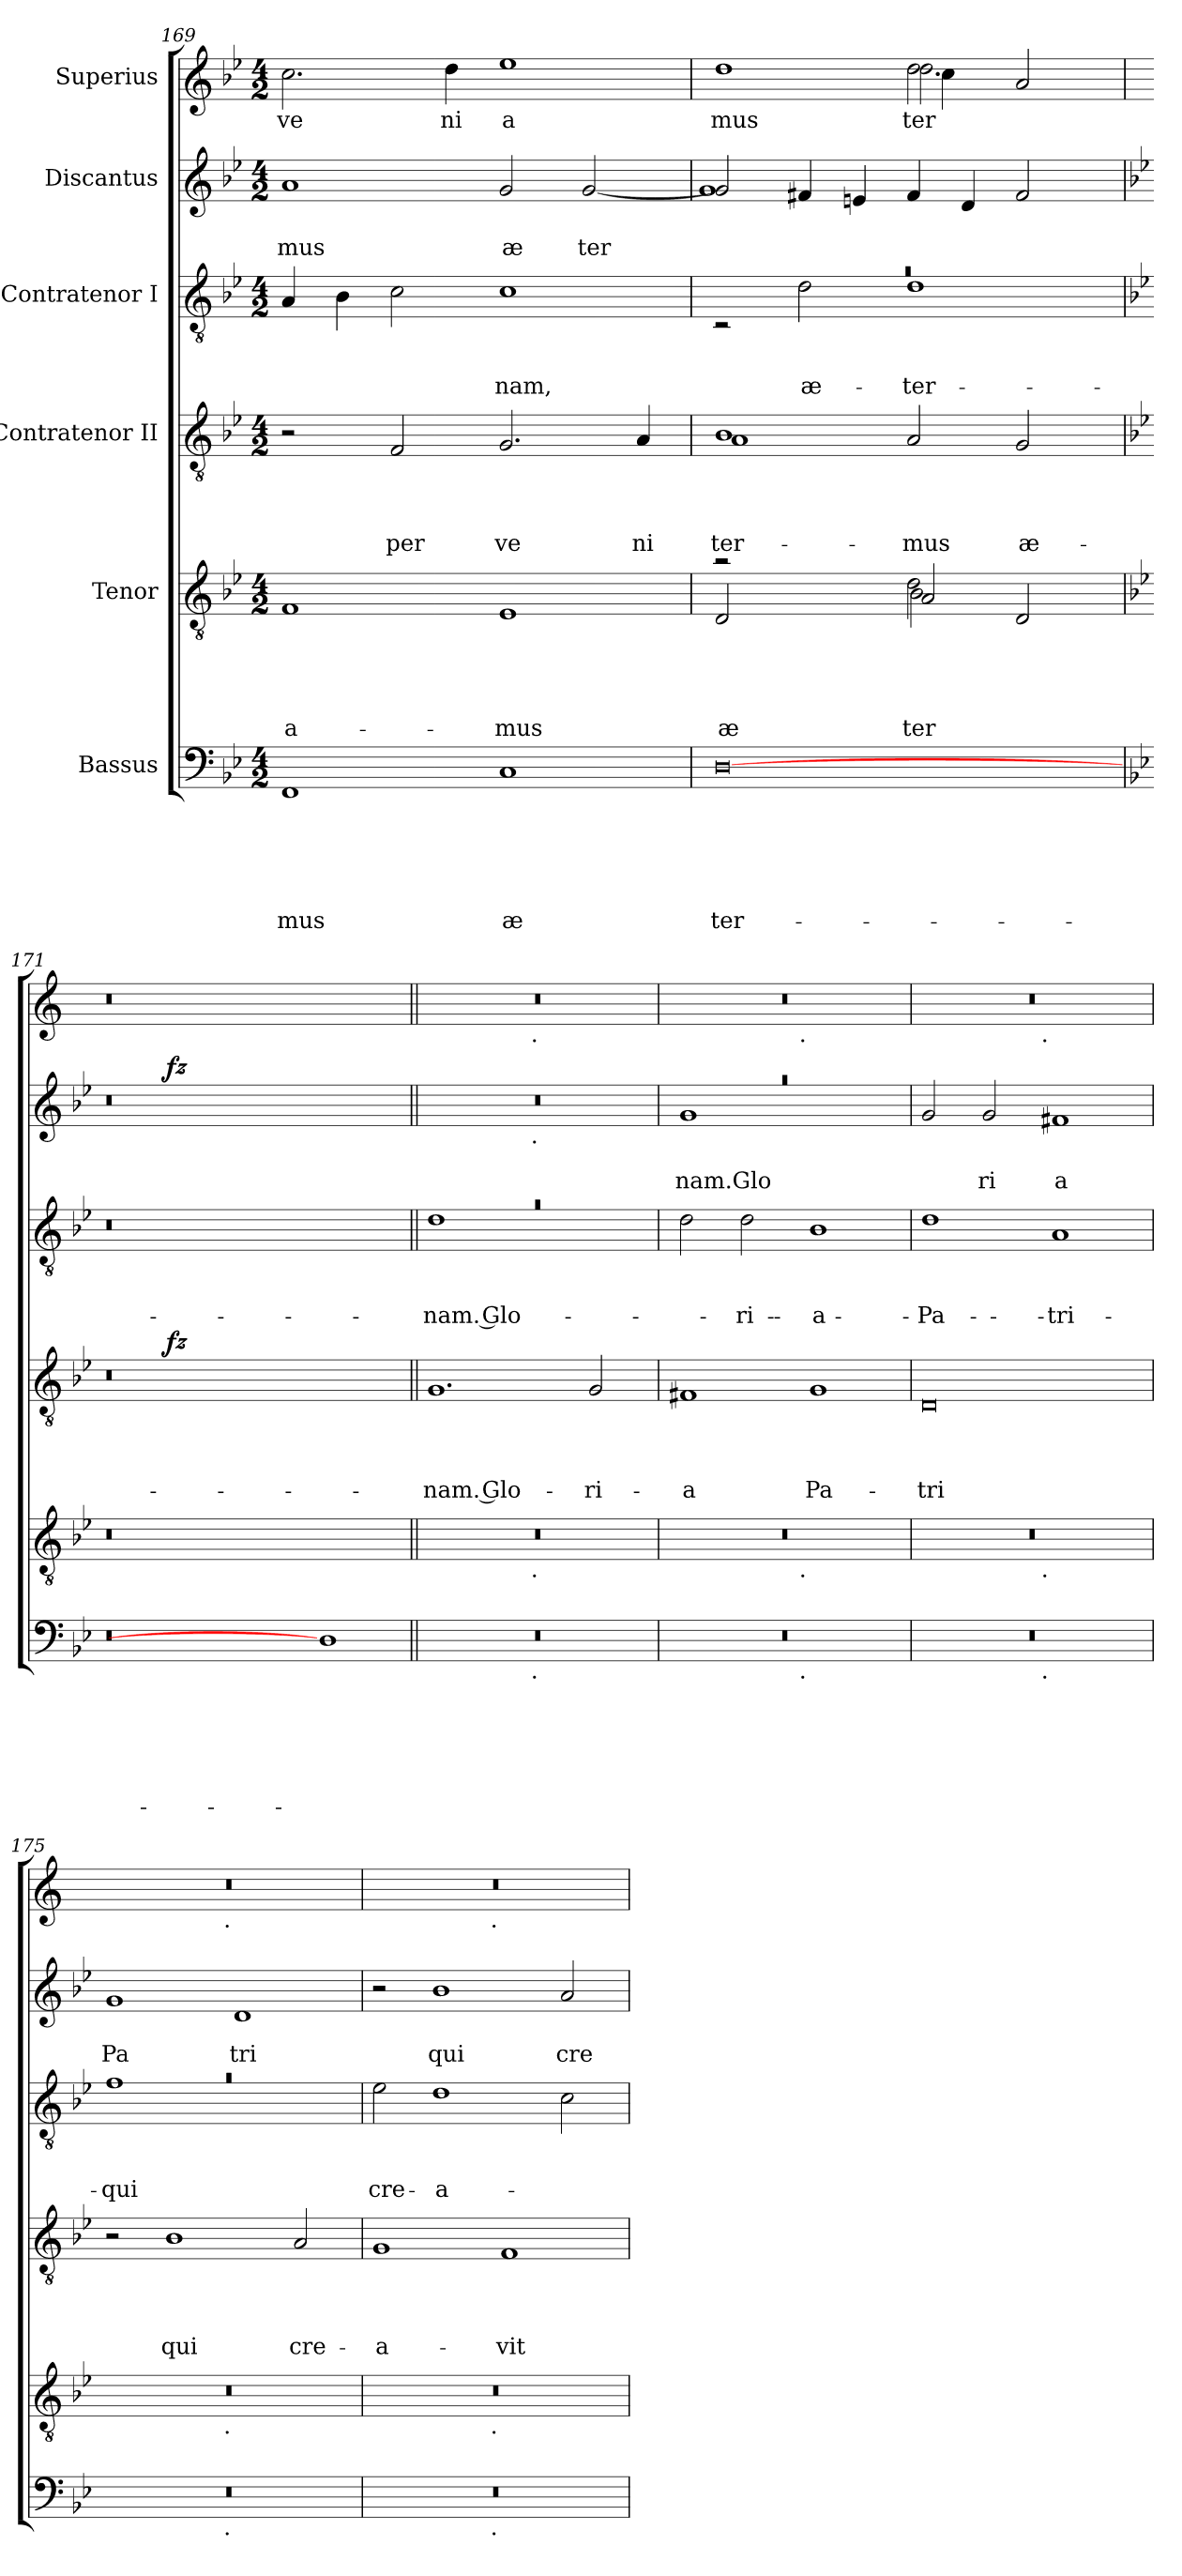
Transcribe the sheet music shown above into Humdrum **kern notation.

**kern	**text	**text	**text	**text	**text	**text	**kern	**text	**text	**text	**text	**text	**dynam	**kern	**text	**text	**text	**text	**dynam	**kern	**text	**text	**text	**kern	**text	**text	**dynam	**kern	**text
*part6	*part6	*part6	*part6	*part6	*part6	*part6	*part5	*part5	*part5	*part5	*part5	*part5	*part5	*part4	*part4	*part4	*part4	*part4	*part4	*part3	*part3	*part3	*part3	*part2	*part2	*part2	*part2	*part1	*part1
*staff6	*staff6	*staff6	*staff6	*staff6	*staff6	*staff6	*staff5	*staff5	*staff5	*staff5	*staff5	*staff5	*staff5	*staff4	*staff4	*staff4	*staff4	*staff4	*staff4	*staff3	*staff3	*staff3	*staff3	*staff2	*staff2	*staff2	*staff2	*staff1	*staff1
*I"Bassus	*	*	*	*	*	*	*I"Tenor	*	*	*	*	*	*	*I"Contratenor II	*	*	*	*	*	*I"Contratenor I	*	*	*	*I"Discantus	*	*	*	*I"Superius	*
*clefF4	*	*	*	*	*	*	*clefGv2	*	*	*	*	*	*	*clefGv2	*	*	*	*	*	*clefGv2	*	*	*	*clefG2	*	*	*	*clefG2	*
*k[b-e-]	*	*	*	*	*	*	*k[b-e-]	*	*	*	*	*	*	*k[b-e-]	*	*	*	*	*	*k[b-e-]	*	*	*	*k[b-e-]	*	*	*	*k[b-e-]	*
*B-:	*	*	*	*	*	*	*B-:	*	*	*	*	*	*	*B-:	*	*	*	*	*	*B-:	*	*	*	*B-:	*	*	*	*B-:	*
*M4/2	*	*	*	*	*	*	*M4/2	*	*	*	*	*	*	*M4/2	*	*	*	*	*	*M4/2	*	*	*	*M4/2	*	*	*	*M4/2	*
=169	=169	=169	=169	=169	=169	=169	=169	=169	=169	=169	=169	=169	=169	=169	=169	=169	=169	=169	=169	=169	=169	=169	=169	=169	=169	=169	=169	=169	=169
!	!	!	!	!	!	!LO:LY:b	!	!	!	!	!	!LO:LY:b	!	!	!	!	!	!	!	!	!	!	!	!	!	!LO:LY:b	!	!	!LO:LY:b
1FF	.	.	.	.	.	mus	1F	.	.	.	.	-a-	.	2r	.	.	.	.	.	4A/	.	.	.	1a	.	mus	.	2.cc\	ve
.	.	.	.	.	.	.	.	.	.	.	.	.	.	.	.	.	.	.	.	4B-\	.	.	.	.	.	.	.	.	.
!	!	!	!	!	!	!	!	!	!	!	!	!	!	!	!	!	!	!LO:LY:b	!	!	!	!	!	!	!	!	!	!	!
.	.	.	.	.	.	.	.	.	.	.	.	.	.	2F/	.	.	.	per	.	2c\	.	.	.	.	.	.	.	.	.
!	!	!	!	!	!	!	!	!	!	!	!	!	!	!	!	!	!	!	!	!	!	!	!	!	!	!	!	!	!LO:LY:b
.	.	.	.	.	.	.	.	.	.	.	.	.	.	.	.	.	.	.	.	.	.	.	.	.	.	.	.	4dd\	ni
!	!	!	!	!	!	!LO:LY:b	!	!	!	!	!	!LO:LY:b	!	!	!	!	!	!LO:LY:b	!	!	!	!	!LO:LY:b	!	!	!LO:LY:b	!	!	!LO:LY:b
1C	.	.	.	.	.	æ	1E-	.	.	.	.	-mus	.	2.G/	.	.	.	ve	.	1c	.	.	nam,	2g/	.	æ	.	1ee-	a
!	!	!	!	!	!	!	!	!	!	!	!	!	!	!	!	!	!	!	!	!	!	!	!	!	!	!LO:LY:b	!	!	!
.	.	.	.	.	.	.	.	.	.	.	.	.	.	.	.	.	.	.	.	.	.	.	.	[>2g/	.	ter	.	.	.
!	!	!	!	!	!	!	!	!	!	!	!	!	!	!	!	!	!	!LO:LY:b	!	!	!	!	!	!	!	!	!	!	!
.	.	.	.	.	.	.	.	.	.	.	.	.	.	4A/	.	.	.	ni	.	.	.	.	.	.	.	.	.	.	.
!!LO:PB:g=z
=170	=170	=170	=170	=170	=170	=170	=170	=170	=170	=170	=170	=170	=170	=170	=170	=170	=170	=170	=170	=170	=170	=170	=170	=170	=170	=170	=170	=170	=170
!	!	!	!	!	!	!LO:LY:b	!	!	!	!	!	!LO:LY:b	!	!	!	!	!	!LO:LY:b	!	!	!	!	!	!	!	!	!	!	!
*	*	*	*	*	*	*	*^	*	*	*	*	*	*	*^	*	*	*	*	*	*	*	*	*	*	*	*	*	*	*
*	*	*	*	*	*	*	*	*^	*	*	*	*	*	*	*	*	*	*	*	*	*	*	*	*	*	*	*	*	*	*	*
*	*	*	*	*	*	*	*	*	*^	*	*	*	*	*	*	*	*	*	*	*	*	*	*	*	*	*	*	*	*	*	*	*
!	!	!	!	!	!	!	!	!	!	!	!	!	!	!	!	!	!	!	!	!	!	!LO:LY:b	!	!LO:N:vis=1	!	!	!	!	!	!	!	!	!LO:LY:b
*	*	*	*	*	*	*	*	*	*	*	*	*	*	*	*	*	*	*	*	*	*	*	*	*^	*	*	*	*^	*	*	*	*^	*
*	*	*	*	*	*	*	*	*	*	*	*	*	*	*	*	*	*	*	*	*	*	*	*	*	*	*	*	*	*	*	*	*	*	*	*^	*
[0D	.	.	.	.	.	ter-	2ra	2D/	1ryy	1ryy	.	.	.	.	æ	.	1B-	1A	.	.	.	-ter-	.	0ra	2rC	.	.	.	2g/]	1g	.	.	.	1dd>	1ryy	1ryy	mus
!	!	!	!	!	!	!	!	!	!	!	!	!	!	!	!	!	!	!	!	!	!	!	!	!	!	!	!	!LO:LY:b	!	!	!	!	!	!	!	!	!
.	.	.	.	.	.	.	1.ryy	2ryy	.	.	.	.	.	.	.	.	.	.	.	.	.	.	.	.	2d\	.	.	æ-	4f#X/	.	.	.	.	.	.	.	.
.	.	.	.	.	.	.	.	.	.	.	.	.	.	.	.	.	.	.	.	.	.	.	.	.	.	.	.	.	4en/	.	.	.	.	.	.	.	.
!	!	!	!	!	!	!	!	!	!	!	!	!	!	!	!LO:LY:b	!	!	!	!	!	!	!LO:LY:b	!	!	!	!	!	!LO:LY:b	!	!	!	!	!	!	!	!	!LO:LY:b
!	!	!	!	!	!	!	!	!	!	!	!	!	!	!	!	!	!	!	!	!	!	!	!	!	!	!	!	!	!	!	!	!	!	!	!	!	!LO:LY:b
.	.	.	.	.	.	.	.	2d\	2B-\	2A/	.	.	.	.	ter	.	2A/	1ryy	.	.	.	-mus	.	.	1d	.	.	-ter-	4f#/	1ryy	.	.	.	2dd\	2.dd\	4cc\	-ter-
.	.	.	.	.	.	.	.	.	.	.	.	.	.	.	.	.	.	.	.	.	.	.	.	.	.	.	.	.	4d/	.	.	.	.	.	.	4ryy	.
!	!	!	!	!	!	!	!	!	!	!	!	!	!	!	!	!	!	!	!	!	!	!LO:LY:b	!	!	!	!	!	!	!	!	!	!	!	!	!	!	!
.	.	.	.	.	.	.	.	2ryy	2ryy	2D/	.	.	.	.	.	.	2G/	.	.	.	.	æ-	.	.	.	.	.	.	2f#/	.	.	.	.	2ryy	.	2a/	.
.	.	.	.	.	.	.	.	.	.	.	.	.	.	.	.	.	.	.	.	.	.	.	.	.	.	.	.	.	.	.	.	.	.	.	4ryy	.	.
*	*	*	*	*	*	*	*v	*v	*v	*v	*	*	*	*	*	*	*	*	*	*	*	*	*	*v	*v	*	*	*	*	*	*	*	*	*v	*v	*v	*
=171	=171	=171	=171	=171	=171	=171	=171	=171	=171	=171	=171	=171	=171	=171	=171	=171	=171	=171	=171	=171	=171	=171	=171	=171	=171	=171	=171	=171	=171	=171	=171
*	*	*	*	*	*	*	*	*	*	*	*	*	*	*	*	*	*	*	*	*	*	*	*	*	*	*	*	*	*	*k[]	*
*	*	*	*	*	*	*	*	*	*	*	*	*	*	*	*	*	*	*	*	*	*	*	*	*	*	*	*	*	*	*C:	*
*	*	*	*	*	*	*	*^	*	*	*	*	*	*	*	*	*	*	*	*	*	*	*	*	*	*	*	*	*	*	*^	*
!	!	!	!	!	!	!	!	!	!	!	!	!	!	!	!	!	!	!	!	!	!	!	!	!	!	!	!	!	!	!	!LO:TX:b:t=nam.	!	!
*	*	*	*	*	*	*	*	*	*	*	*	*	*	*	*	*	*	*	*	*	*	*	*	*	*	*	*	*	*	*	*v	*v	*
0r	.	.	.	.	.	.	0r	2ryy	.	.	.	.	.	.	0r	2ryy	.	.	.	.	.	0r	.	.	.	0r	2ryy	.	.	.	0r	.
!	!	!	!	!	!	!	!	!	!	!	!	!	!	!LO:DY:b	!	!	!	!	!	!	!	!	!	!	!	!	!	!	!	!	!	!
!	!	!	!	!	!	!	!	!	!	!	!	!	!	!LO:DY:n=1:b	!	!	!	!	!	!	!LO:DY:b	!	!	!	!	!	!	!	!	!LO:DY:b	!	!
.	.	.	.	.	.	.	.	1ryy	.	.	.	.	.	fz ffff	.	1ryy	.	.	.	.	fz	.	.	.	.	.	1ryy	.	.	fz	.	.
.	.	.	.	.	.	.	.	1.ryy	.	.	.	.	.	.	.	1.ryy	.	.	.	.	.	.	.	.	.	.	1.ryy	.	.	.	.	.
1D]	.	.	.	.	.	.	1ryy	.	.	.	.	.	.	.	1ryy	.	.	.	.	.	.	1ryy	.	.	.	1ryy	.	.	.	.	1ryy	.
=172||	=172||	=172||	=172||	=172||	=172||	=172||	=172||	=172||	=172||	=172||	=172||	=172||	=172||	=172||	=172||	=172||	=172||	=172||	=172||	=172||	=172||	=172||	=172||	=172||	=172||	=172||	=172||	=172||	=172||	=172||	=172||	=172||
!	!	!	!	!	!	!	!	!	!	!	!	!	!	!	!	!	!	!	!	!LO:LY:b:rj	!	!LO:N:vis=1	!	!	!LO:LY:b:rj	!	!	!	!	!	!	!
*^	*	*	*	*	*	*	*	*	*	*	*	*	*	*	*v	*v	*	*	*	*	*	*^	*	*	*	*	*	*	*	*	*^	*
0r	1ryy	.	.	.	.	.	.	0r	1ryy	.	.	.	.	.	.	1.G	.	.	.	-nam. Glo-	.	0ra	1d	.	.	-nam. Glo-	0r	1ryy	.	.	.	0r	1ryy	.
.	32ryy	.	.	.	.	.	.	.	32ryy	.	.	.	.	.	.	.	.	.	.	.	.	.	1ryy	.	.	.	.	32ryy	.	.	.	.	32ryy	.
!	!	!	!	!	!	!	!	!	!	!	!	!	!	!	!	!	!	!	!	!	!	!	!	!	!	!	!	!	!	!	!	!	!LO:TX:b:t=.	!
!	!	!	!	!	!	!	!	!	!	!	!	!	!	!	!	!	!	!	!	!	!	!	!	!	!	!	!	!LO:TX:b:t=.	!	!	!	!	!	!
!	!	!	!	!	!	!	!	!	!LO:TX:b:t=.	!	!	!	!	!	!	!	!	!	!	!	!	!	!	!	!	!	!	!	!	!	!	!	!	!
!	!LO:TX:b:t=.	!	!	!	!	!	!	!	!	!	!	!	!	!	!	!	!	!	!	!	!	!	!	!	!	!	!	!	!	!	!	!	!	!
.	2ryy	.	.	.	.	.	.	.	2ryy	.	.	.	.	.	.	.	.	.	.	.	.	.	.	.	.	.	.	2ryy	.	.	.	.	2ryy	.
!	!	!	!	!	!	!	!	!	!	!	!	!	!	!	!	!	!	!	!	!LO:LY:b	!	!	!	!	!	!	!	!	!	!	!	!	!	!
.	.	.	.	.	.	.	.	.	.	.	.	.	.	.	.	2G/	.	.	.	-ri-	.	.	.	.	.	.	.	.	.	.	.	.	.	.
.	4...ryy	.	.	.	.	.	.	.	4...ryy	.	.	.	.	.	.	.	.	.	.	.	.	.	.	.	.	.	.	4...ryy	.	.	.	.	4...ryy	.
=173	=173	=173	=173	=173	=173	=173	=173	=173	=173	=173	=173	=173	=173	=173	=173	=173	=173	=173	=173	=173	=173	=173	=173	=173	=173	=173	=173	=173	=173	=173	=173	=173	=173	=173
!	!	!	!	!	!	!	!	!	!	!	!	!	!	!	!	!	!	!	!	!LO:LY:b	!	!	!	!	!	!	!LO:N:vis=1	!	!	!LO:LY:b:rj	!	!	!	!
*	*	*	*	*	*	*	*	*	*	*	*	*	*	*	*	*	*	*	*	*	*	*v	*v	*	*	*	*	*	*	*	*	*	*	*
0r	2ryy	.	.	.	.	.	.	0r	2ryy	.	.	.	.	.	.	1F#X	.	.	.	-a	.	2d\	.	.	.	0raa	1g	.	nam.Glo	.	0r	2ryy	.
!	!	!	!	!	!	!	!	!	!	!	!	!	!	!	!	!	!	!	!	!	!	!	!	!	!LO:LY:b	!	!	!	!	!	!	!	!
.	4...ryy	.	.	.	.	.	.	.	4...ryy	.	.	.	.	.	.	.	.	.	.	.	.	2d\	.	.	-ri-	.	.	.	.	.	.	4...ryy	.
!	!	!	!	!	!	!	!	!	!	!	!	!	!	!	!	!	!	!	!	!	!	!	!	!	!	!	!	!	!	!	!	!LO:TX:b:t=.	!
!	!	!	!	!	!	!	!	!	!LO:TX:b:t=.	!	!	!	!	!	!	!	!	!	!	!	!	!	!	!	!	!	!	!	!	!	!	!	!
!	!LO:TX:b:t=.	!	!	!	!	!	!	!	!	!	!	!	!	!	!	!	!	!	!	!	!	!	!	!	!	!	!	!	!	!	!	!	!
.	1ryy	.	.	.	.	.	.	.	1ryy	.	.	.	.	.	.	.	.	.	.	.	.	.	.	.	.	.	.	.	.	.	.	1ryy	.
!	!	!	!	!	!	!	!	!	!	!	!	!	!	!	!	!	!	!	!	!LO:LY:b	!	!	!	!	!LO:LY:b	!	!	!	!	!	!	!	!
.	.	.	.	.	.	.	.	.	.	.	.	.	.	.	.	1G	.	.	.	Pa-	.	1B-	.	.	-a	.	1ryy	.	.	.	.	.	.
.	32ryy	.	.	.	.	.	.	.	32ryy	.	.	.	.	.	.	.	.	.	.	.	.	.	.	.	.	.	.	.	.	.	.	32ryy	.
=174	=174	=174	=174	=174	=174	=174	=174	=174	=174	=174	=174	=174	=174	=174	=174	=174	=174	=174	=174	=174	=174	=174	=174	=174	=174	=174	=174	=174	=174	=174	=174	=174	=174
!	!	!	!	!	!	!	!	!	!	!	!	!	!	!	!	!	!	!	!	!LO:LY:b	!	!	!	!	!LO:LY:b	!	!	!	!	!	!	!	!
*	*	*	*	*	*	*	*	*	*	*	*	*	*	*	*	*	*	*	*	*	*	*	*	*	*	*v	*v	*	*	*	*	*	*
0r	2ryy	.	.	.	.	.	.	0r	2ryy	.	.	.	.	.	.	0D	.	.	.	-tri	.	1d	.	.	Pa-	2g/	.	.	.	0r	2ryy	.
!	!	!	!	!	!	!	!	!	!	!	!	!	!	!	!	!	!	!	!	!	!	!	!	!	!	!	!	!LO:LY:b	!	!	!	!
.	4...ryy	.	.	.	.	.	.	.	4...ryy	.	.	.	.	.	.	.	.	.	.	.	.	.	.	.	.	2g/	.	ri	.	.	4...ryy	.
!	!	!	!	!	!	!	!	!	!	!	!	!	!	!	!	!	!	!	!	!	!	!	!	!	!	!	!	!	!	!	!LO:TX:b:t=.	!
!	!	!	!	!	!	!	!	!	!LO:TX:b:t=.	!	!	!	!	!	!	!	!	!	!	!	!	!	!	!	!	!	!	!	!	!	!	!
!	!LO:TX:b:t=.	!	!	!	!	!	!	!	!	!	!	!	!	!	!	!	!	!	!	!	!	!	!	!	!	!	!	!	!	!	!	!
.	1ryy	.	.	.	.	.	.	.	1ryy	.	.	.	.	.	.	.	.	.	.	.	.	.	.	.	.	.	.	.	.	.	1ryy	.
!	!	!	!	!	!	!	!	!	!	!	!	!	!	!	!	!	!	!	!	!	!	!	!	!	!LO:LY:b	!	!	!LO:LY:b	!	!	!	!
.	.	.	.	.	.	.	.	.	.	.	.	.	.	.	.	.	.	.	.	.	.	1A	.	.	-tri	1f#X	.	a	.	.	.	.
.	32ryy	.	.	.	.	.	.	.	32ryy	.	.	.	.	.	.	.	.	.	.	.	.	.	.	.	.	.	.	.	.	.	32ryy	.
=175	=175	=175	=175	=175	=175	=175	=175	=175	=175	=175	=175	=175	=175	=175	=175	=175	=175	=175	=175	=175	=175	=175	=175	=175	=175	=175	=175	=175	=175	=175	=175	=175
!	!	!	!	!	!	!	!	!	!	!	!	!	!	!	!	!	!	!	!	!	!	!LO:N:vis=1	!	!	!LO:LY:b	!	!	!LO:LY:b	!	!	!	!
*	*	*	*	*	*	*	*	*	*	*	*	*	*	*	*	*	*	*	*	*	*	*^	*	*	*	*	*	*	*	*	*	*
0r	2ryy	.	.	.	.	.	.	0r	2ryy	.	.	.	.	.	.	2r	.	.	.	.	.	0ra	1f	.	.	qui	1g	.	Pa	.	0r	2ryy	.
!	!	!	!	!	!	!	!	!	!	!	!	!	!	!	!	!	!	!	!	!LO:LY:b	!	!	!	!	!	!	!	!	!	!	!	!	!
.	4...ryy	.	.	.	.	.	.	.	4...ryy	.	.	.	.	.	.	1B-	.	.	.	qui	.	.	.	.	.	.	.	.	.	.	.	4...ryy	.
!	!	!	!	!	!	!	!	!	!	!	!	!	!	!	!	!	!	!	!	!	!	!	!	!	!	!	!	!	!	!	!	!LO:TX:b:t=.	!
!	!	!	!	!	!	!	!	!	!LO:TX:b:t=.	!	!	!	!	!	!	!	!	!	!	!	!	!	!	!	!	!	!	!	!	!	!	!	!
!	!LO:TX:b:t=.	!	!	!	!	!	!	!	!	!	!	!	!	!	!	!	!	!	!	!	!	!	!	!	!	!	!	!	!	!	!	!	!
.	1ryy	.	.	.	.	.	.	.	1ryy	.	.	.	.	.	.	.	.	.	.	.	.	.	.	.	.	.	.	.	.	.	.	1ryy	.
!	!	!	!	!	!	!	!	!	!	!	!	!	!	!	!	!	!	!	!	!	!	!	!	!	!	!	!	!	!LO:LY:b	!	!	!	!
.	.	.	.	.	.	.	.	.	.	.	.	.	.	.	.	.	.	.	.	.	.	.	1ryy	.	.	.	1d	.	tri	.	.	.	.
!	!	!	!	!	!	!	!	!	!	!	!	!	!	!	!	!	!	!	!	!LO:LY:b	!	!	!	!	!	!	!	!	!	!	!	!	!
.	.	.	.	.	.	.	.	.	.	.	.	.	.	.	.	2A/	.	.	.	cre-	.	.	.	.	.	.	.	.	.	.	.	.	.
.	32ryy	.	.	.	.	.	.	.	32ryy	.	.	.	.	.	.	.	.	.	.	.	.	.	.	.	.	.	.	.	.	.	.	32ryy	.
=176	=176	=176	=176	=176	=176	=176	=176	=176	=176	=176	=176	=176	=176	=176	=176	=176	=176	=176	=176	=176	=176	=176	=176	=176	=176	=176	=176	=176	=176	=176	=176	=176	=176
!	!	!	!	!	!	!	!	!	!	!	!	!	!	!	!	!	!	!	!	!LO:LY:b	!	!	!	!	!	!LO:LY:b	!	!	!	!	!	!	!
*	*	*	*	*	*	*	*	*	*	*	*	*	*	*	*	*	*	*	*	*	*	*v	*v	*	*	*	*	*	*	*	*	*	*
0r	2ryy	.	.	.	.	.	.	0r	2ryy	.	.	.	.	.	.	1G	.	.	.	-a-	.	2e-\	.	.	cre-	2r	.	.	.	0r	2ryy	.
!	!	!	!	!	!	!	!	!	!	!	!	!	!	!	!	!	!	!	!	!	!	!	!	!	!LO:LY:b:rj	!	!	!LO:LY:b	!	!	!	!
.	4...ryy	.	.	.	.	.	.	.	4...ryy	.	.	.	.	.	.	.	.	.	.	.	.	1d	.	.	-a-	1b-	.	qui	.	.	4...ryy	.
!	!	!	!	!	!	!	!	!	!	!	!	!	!	!	!	!	!	!	!	!	!	!	!	!	!	!	!	!	!	!	!LO:TX:b:t=.	!
!	!	!	!	!	!	!	!	!	!LO:TX:b:t=.	!	!	!	!	!	!	!	!	!	!	!	!	!	!	!	!	!	!	!	!	!	!	!
!	!LO:TX:b:t=.	!	!	!	!	!	!	!	!	!	!	!	!	!	!	!	!	!	!	!	!	!	!	!	!	!	!	!	!	!	!	!
.	1ryy	.	.	.	.	.	.	.	1ryy	.	.	.	.	.	.	.	.	.	.	.	.	.	.	.	.	.	.	.	.	.	1ryy	.
!	!	!	!	!	!	!	!	!	!	!	!	!	!	!	!	!	!	!	!	!LO:LY:b	!	!	!	!	!	!	!	!	!	!	!	!
.	.	.	.	.	.	.	.	.	.	.	.	.	.	.	.	1F	.	.	.	-vit	.	.	.	.	.	.	.	.	.	.	.	.
!	!	!	!	!	!	!	!	!	!	!	!	!	!	!	!	!	!	!	!	!	!	!	!	!	!	!	!	!LO:LY:b	!	!	!	!
.	.	.	.	.	.	.	.	.	.	.	.	.	.	.	.	.	.	.	.	.	.	2c\	.	.	.	2a/	.	cre	.	.	.	.
.	32ryy	.	.	.	.	.	.	.	32ryy	.	.	.	.	.	.	.	.	.	.	.	.	.	.	.	.	.	.	.	.	.	32ryy	.
*v	*v	*	*	*	*	*	*	*	*	*	*	*	*	*	*	*	*	*	*	*	*	*	*	*	*	*	*	*	*	*v	*v	*
*	*	*	*	*	*	*	*v	*v	*	*	*	*	*	*	*	*	*	*	*	*	*	*	*	*	*	*	*	*	*	*
=	=	=	=	=	=	=	=	=	=	=	=	=	=	=	=	=	=	=	=	=	=	=	=	=	=	=	=	=	=
*-	*-	*-	*-	*-	*-	*-	*-	*-	*-	*-	*-	*-	*-	*-	*-	*-	*-	*-	*-	*-	*-	*-	*-	*-	*-	*-	*-	*-	*-
